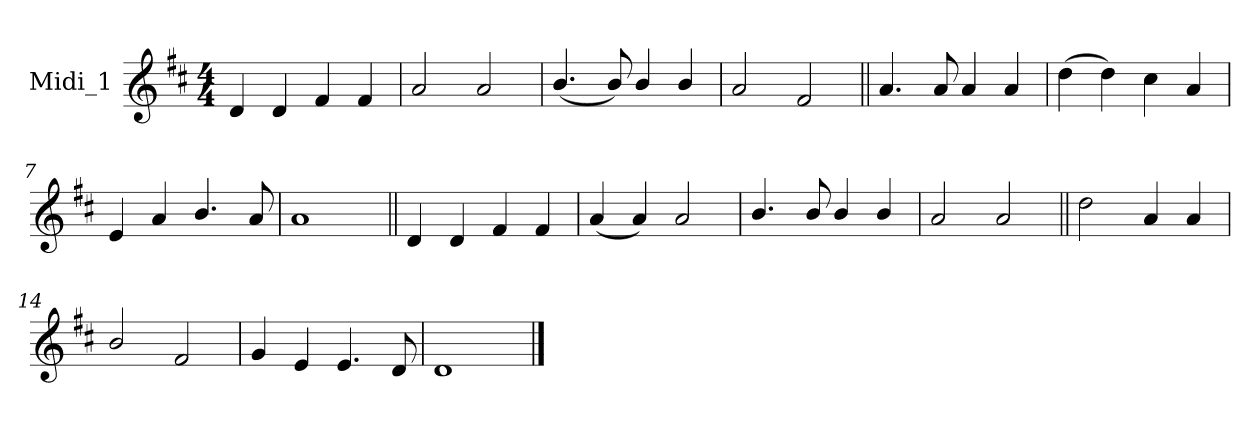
**kern
*part1
*staff1
*I"Midi_1
*clefG2
*k[f#c#]
*D:
*M4/4
=1
4d
4d
4f#
4f#
=2
2a
2a
=3
(<4.b/
8b/)
4b/
4b/
=4
2a
2f#
=5||
4.a
8a
4a
4a
!!LO:LB:g=z
=6
(>4dd
4dd)
4cc#
4a
=7
4e
4a
4.b/
8a
=8
1a
=9||
4d
4d
4f#
4f#
=10
(<4a
4a)
2a
!!LO:LB:g=z
=11
4.b/
8b/
4b/
4b/
=12
2a
2a
=13||
2dd
4a
4a
=14
2b/
2f#
=15
4g
4e
4.e
8d
=16
1d
==
*-
